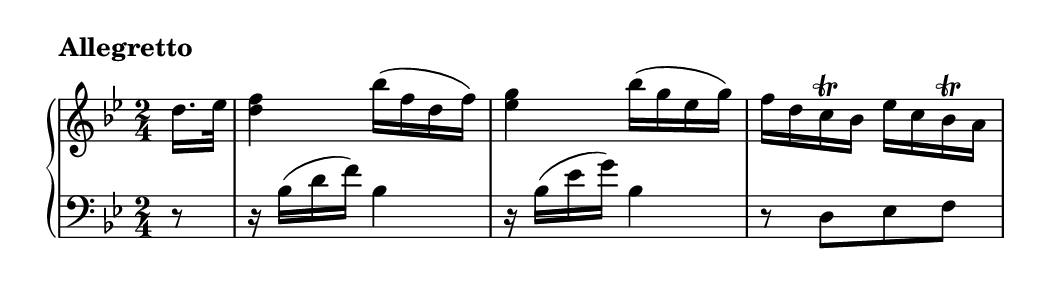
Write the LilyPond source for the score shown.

\version "2.24.0"
\header {
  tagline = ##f
}
\paper {
  paper-height = 6\cm
  paper-width = 18\cm
}
\layout {
  indent = #0
  ragged-right = ##f
}

\include "../../stylesheets/typography.ly"
\score {
  \header {
    piece = "Allegretto"
  }
  \new PianoStaff <<
    \new Staff \relative d'' {
      \clef "treble" \time 2/4 \key bes \major
      \partial 8 d16. es32 |
      <f d>4 bes16 ( f d f ) |
      <g es>4 bes16 ( g es g ) |
      f16 d c \trill bes es c bes \trill a
    }
    \new Staff \relative bes {
      \clef "bass" \time 2/4 \key bes \major
      \partial 8 r8 |
      r16 bes ( d f ) bes,4 |
      r16 bes ( es g ) bes,4 |
      r8 d, [ es f ]
    }
  >>
}
